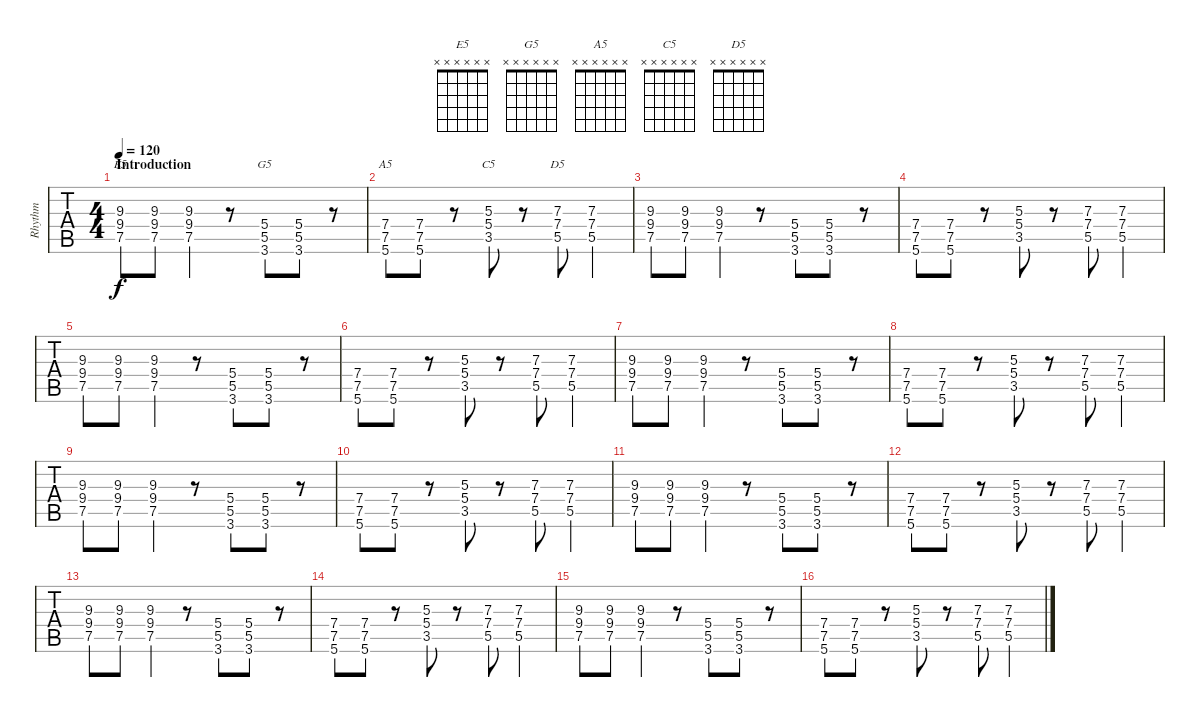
\track ("Rhythm" "Rhythm") {instrument distortionguitar}
\staff {tabs}
\tuning (E4 B3 G3 D3 A2 E2) {hide}
\chord ("E5" x x x x x x)
\chord ("G5" x x x x x x)
\chord ("A5" x x x x x x)
\chord ("C5" x x x x x x)
\chord ("D5" x x x x x x)
\ts (4 4)
\section ("" "Introduction")
\tempo 120
\clef g2
\ks c
(9.3 9.4 7.5).8{ch "E5" dy f instrument distortionguitar} (9.3 9.4 7.5).8 (9.3 9.4 7.5).4 r.8 (5.4 5.5 3.6).8{ch "G5" beam merge} (5.4 5.5 3.6).8 r.8 |
(7.4 7.5 5.6).8{ch "A5"} (7.4 7.5 5.6).8 r.8 (5.3 5.4 3.5).8{ch "C5"} r.8 (7.3 7.4 5.5).8{ch "D5"} (7.3 7.4 5.5).4 |
(9.3 9.4 7.5).8 (9.3 9.4 7.5).8 (9.3 9.4 7.5).4 r.8 (5.4 5.5 3.6).8{beam merge} (5.4 5.5 3.6).8 r.8 |
(7.4 7.5 5.6).8 (7.4 7.5 5.6).8 r.8 (5.3 5.4 3.5).8 r.8 (7.3 7.4 5.5).8 (7.3 7.4 5.5).4 |
(9.3 9.4 7.5).8 (9.3 9.4 7.5).8 (9.3 9.4 7.5).4 r.8 (5.4 5.5 3.6).8{beam merge} (5.4 5.5 3.6).8 r.8 |
(7.4 7.5 5.6).8 (7.4 7.5 5.6).8 r.8 (5.3 5.4 3.5).8 r.8 (7.3 7.4 5.5).8 (7.3 7.4 5.5).4 |
(9.3 9.4 7.5).8 (9.3 9.4 7.5).8 (9.3 9.4 7.5).4 r.8 (5.4 5.5 3.6).8{beam merge} (5.4 5.5 3.6).8 r.8 |
(7.4 7.5 5.6).8 (7.4 7.5 5.6).8 r.8 (5.3 5.4 3.5).8 r.8 (7.3 7.4 5.5).8 (7.3 7.4 5.5).4 |
(9.3 9.4 7.5).8 (9.3 9.4 7.5).8 (9.3 9.4 7.5).4 r.8 (5.4 5.5 3.6).8{beam merge} (5.4 5.5 3.6).8 r.8 |
(7.4 7.5 5.6).8 (7.4 7.5 5.6).8 r.8 (5.3 5.4 3.5).8 r.8 (7.3 7.4 5.5).8 (7.3 7.4 5.5).4 |
(9.3 9.4 7.5).8 (9.3 9.4 7.5).8 (9.3 9.4 7.5).4 r.8 (5.4 5.5 3.6).8{beam merge} (5.4 5.5 3.6).8 r.8 |
(7.4 7.5 5.6).8 (7.4 7.5 5.6).8 r.8 (5.3 5.4 3.5).8 r.8 (7.3 7.4 5.5).8 (7.3 7.4 5.5).4 |
(9.3 9.4 7.5).8 (9.3 9.4 7.5).8 (9.3 9.4 7.5).4 r.8 (5.4 5.5 3.6).8{beam merge} (5.4 5.5 3.6).8 r.8 |
(7.4 7.5 5.6).8 (7.4 7.5 5.6).8 r.8 (5.3 5.4 3.5).8 r.8 (7.3 7.4 5.5).8 (7.3 7.4 5.5).4 |
(9.3 9.4 7.5).8 (9.3 9.4 7.5).8 (9.3 9.4 7.5).4 r.8 (5.4 5.5 3.6).8{beam merge} (5.4 5.5 3.6).8 r.8 |
(7.4 7.5 5.6).8 (7.4 7.5 5.6).8 r.8 (5.3 5.4 3.5).8 r.8 (7.3 7.4 5.5).8 (7.3 7.4 5.5).4
